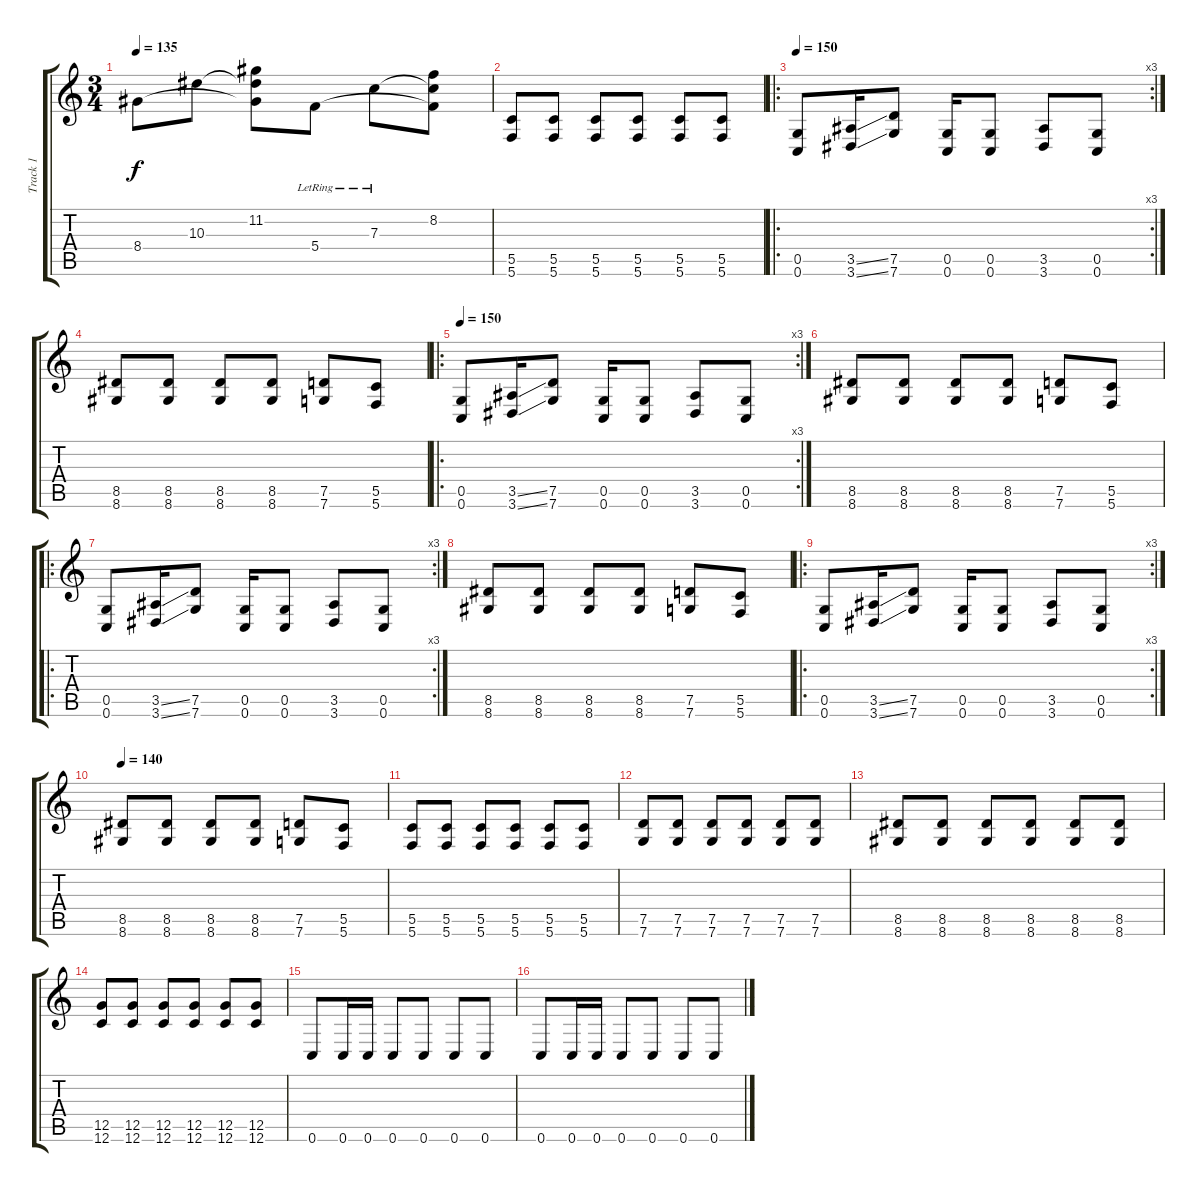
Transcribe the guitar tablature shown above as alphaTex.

\track ("Track 1" "Track 1") {instrument electricguitarmuted}
\staff {score tabs}
\tuning (D4 A3 F3 C3 G2 C2) {hide}
\ts (3 4)
\tempo 135
\clef g2
\ks c
8.4.8{dy f} 10.3.8 (11.2 10.3{t} 8.4{t}).8 5.4{lr}.8 7.3{lr}.8 (8.2 7.3{t} 5.4{t}).8 |
(5.5 5.6).8{volume 13 instrument overdrivenguitar} (5.5 5.6).8 (5.5 5.6).8 (5.5 5.6).8 (5.5 5.6).8 (5.5 5.6).8 |
\ro
\rc 3
\tempo 150
(0.5 0.6).8 (3.5{ss} 3.6{ss}).16 (7.5 7.6).8 (0.5 0.6).16 (0.5 0.6).8 (3.5 3.6).8 (0.5 0.6).8 |
(8.5 8.6).8{instrument overdrivenguitar} (8.5 8.6).8 (8.5 8.6).8 (8.5 8.6).8 (7.5 7.6).8 (5.5 5.6).8 |
\ro
\rc 3
\tempo 150
(0.5 0.6).8 (3.5{ss} 3.6{ss}).16 (7.5 7.6).8 (0.5 0.6).16 (0.5 0.6).8 (3.5 3.6).8 (0.5 0.6).8 |
(8.5 8.6).8{instrument overdrivenguitar} (8.5 8.6).8 (8.5 8.6).8 (8.5 8.6).8 (7.5 7.6).8 (5.5 5.6).8 |
\ro
\rc 3
(0.5 0.6).8 (3.5{ss} 3.6{ss}).16 (7.5 7.6).8 (0.5 0.6).16 (0.5 0.6).8 (3.5 3.6).8 (0.5 0.6).8 |
(8.5 8.6).8{instrument overdrivenguitar} (8.5 8.6).8 (8.5 8.6).8 (8.5 8.6).8 (7.5 7.6).8 (5.5 5.6).8 |
\ro
\rc 3
(0.5 0.6).8 (3.5{ss} 3.6{ss}).16 (7.5 7.6).8 (0.5 0.6).16 (0.5 0.6).8 (3.5 3.6).8 (0.5 0.6).8 |
\tempo 140
(8.5 8.6).8{instrument overdrivenguitar} (8.5 8.6).8 (8.5 8.6).8 (8.5 8.6).8 (7.5 7.6).8 (5.5 5.6).8 |
(5.5 5.6).8 (5.5 5.6).8 (5.5 5.6).8 (5.5 5.6).8 (5.5 5.6).8 (5.5 5.6).8 |
(7.5 7.6).8 (7.5 7.6).8 (7.5 7.6).8 (7.5 7.6).8 (7.5 7.6).8 (7.5 7.6).8 |
(8.5 8.6).8 (8.5 8.6).8 (8.5 8.6).8 (8.5 8.6).8 (8.5 8.6).8 (8.5 8.6).8 |
(12.5 12.6).8 (12.5 12.6).8 (12.5 12.6).8 (12.5 12.6).8 (12.5 12.6).8 (12.5 12.6).8 |
0.6.8{instrument overdrivenguitar} 0.6.16 0.6.16 0.6.8 0.6.8 0.6.8 0.6.8 |
0.6.8 0.6.16 0.6.16 0.6.8 0.6.8 0.6.8 0.6.8
